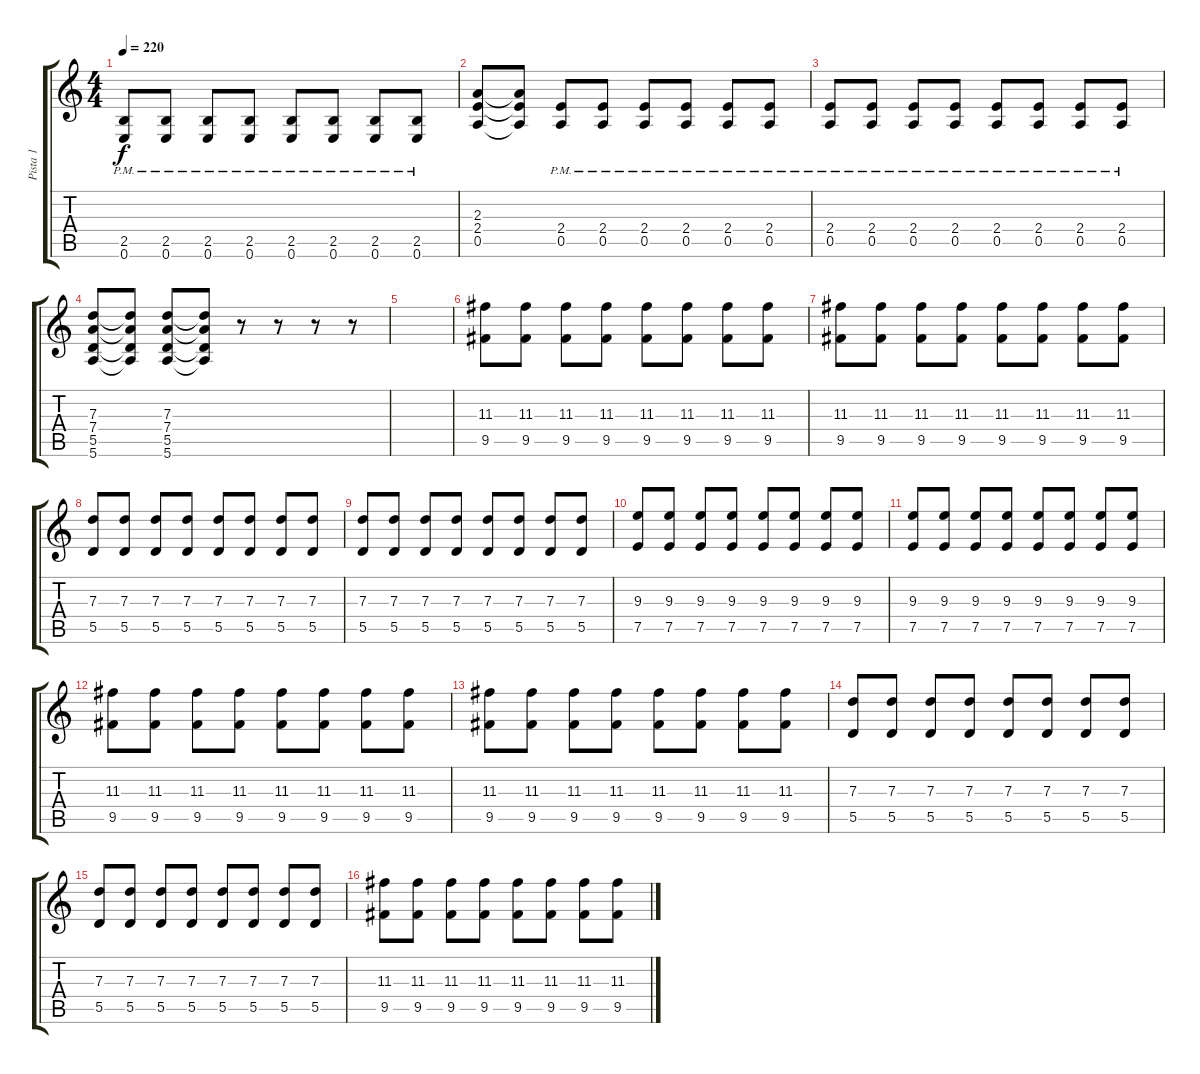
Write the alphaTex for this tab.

\track ("Pista 1" "Pista 1") {instrument distortionguitar}
\staff {score tabs}
\tuning (E4 B3 G3 D3 A2 E2) {hide}
\ts (4 4)
\tempo 220
\clef g2
\ks c
(2.5{pm} 0.6{pm}).8{dy f} (2.5{pm} 0.6{pm}).8 (2.5{pm} 0.6{pm}).8 (2.5{pm} 0.6{pm}).8 (2.5{pm} 0.6{pm}).8 (2.5{pm} 0.6{pm}).8 (2.5{pm} 0.6{pm}).8 (2.5{pm} 0.6{pm}).8 |
(2.3 2.4 0.5).8 (2.3{t} 2.4{t} 0.5{t}).8 (2.4{pm} 0.5{pm}).8 (2.4{pm} 0.5{pm}).8 (2.4{pm} 0.5{pm}).8 (2.4{pm} 0.5{pm}).8 (2.4{pm} 0.5{pm}).8 (2.4{pm} 0.5{pm}).8 |
(2.4{pm} 0.5{pm}).8 (2.4{pm} 0.5{pm}).8 (2.4{pm} 0.5{pm}).8 (2.4{pm} 0.5{pm}).8 (2.4{pm} 0.5{pm}).8 (2.4{pm} 0.5{pm}).8 (2.4{pm} 0.5{pm}).8 (2.4{pm} 0.5{pm}).8 |
(7.3 7.4 5.5 5.6).8 (7.3{t} 7.4{t} 5.5{t} 5.6{t}).8 (7.3 7.4 5.5 5.6).8 (7.3{t} 7.4{t} 5.5{t} 5.6{t}).8 r.8 r.8 r.8 r.8 |
|
(11.3 9.5).8 (11.3 9.5).8 (11.3 9.5).8 (11.3 9.5).8 (11.3 9.5).8 (11.3 9.5).8 (11.3 9.5).8 (11.3 9.5).8 |
(11.3 9.5).8 (11.3 9.5).8 (11.3 9.5).8 (11.3 9.5).8 (11.3 9.5).8 (11.3 9.5).8 (11.3 9.5).8 (11.3 9.5).8 |
(7.3 5.5).8 (7.3 5.5).8 (7.3 5.5).8 (7.3 5.5).8 (7.3 5.5).8 (7.3 5.5).8 (7.3 5.5).8 (7.3 5.5).8 |
(7.3 5.5).8 (7.3 5.5).8 (7.3 5.5).8 (7.3 5.5).8 (7.3 5.5).8 (7.3 5.5).8 (7.3 5.5).8 (7.3 5.5).8 |
(9.3 7.5).8 (9.3 7.5).8 (9.3 7.5).8 (9.3 7.5).8 (9.3 7.5).8 (9.3 7.5).8 (9.3 7.5).8 (9.3 7.5).8 |
(9.3 7.5).8 (9.3 7.5).8 (9.3 7.5).8 (9.3 7.5).8 (9.3 7.5).8 (9.3 7.5).8 (9.3 7.5).8 (9.3 7.5).8 |
(11.3 9.5).8 (11.3 9.5).8 (11.3 9.5).8 (11.3 9.5).8 (11.3 9.5).8 (11.3 9.5).8 (11.3 9.5).8 (11.3 9.5).8 |
(11.3 9.5).8 (11.3 9.5).8 (11.3 9.5).8 (11.3 9.5).8 (11.3 9.5).8 (11.3 9.5).8 (11.3 9.5).8 (11.3 9.5).8 |
(7.3 5.5).8 (7.3 5.5).8 (7.3 5.5).8 (7.3 5.5).8 (7.3 5.5).8 (7.3 5.5).8 (7.3 5.5).8 (7.3 5.5).8 |
(7.3 5.5).8 (7.3 5.5).8 (7.3 5.5).8 (7.3 5.5).8 (7.3 5.5).8 (7.3 5.5).8 (7.3 5.5).8 (7.3 5.5).8 |
(11.3 9.5).8 (11.3 9.5).8 (11.3 9.5).8 (11.3 9.5).8 (11.3 9.5).8 (11.3 9.5).8 (11.3 9.5).8 (11.3 9.5).8
